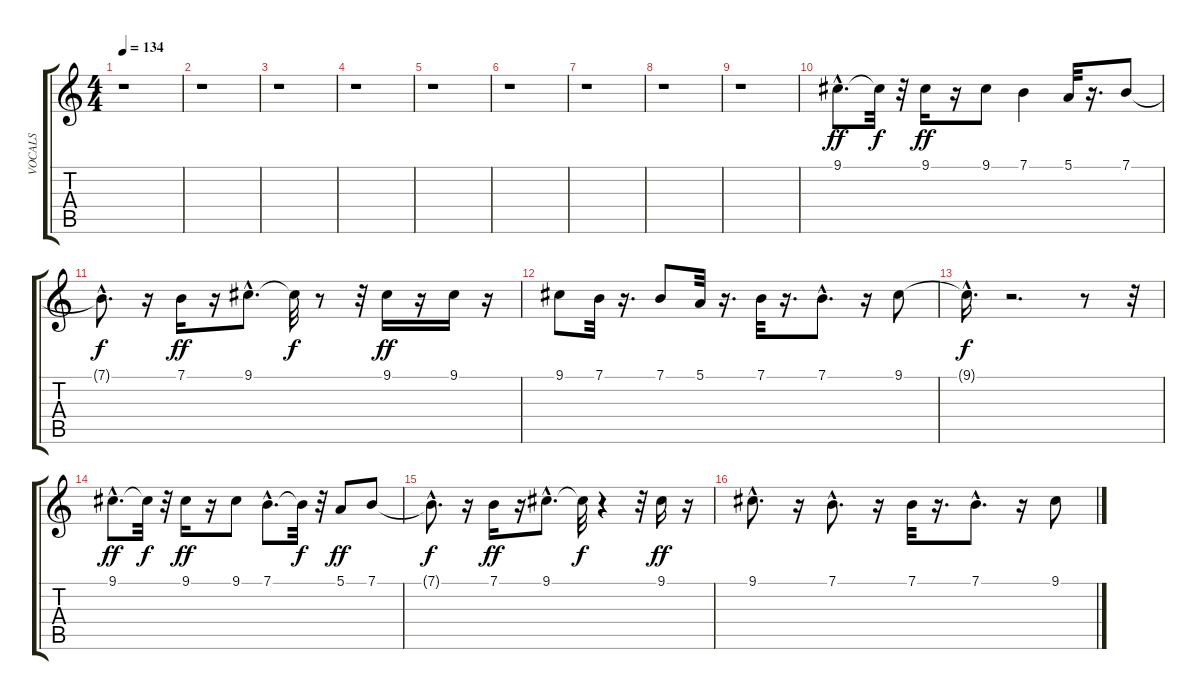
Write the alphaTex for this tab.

\track ("VOCALS" "VOCALS") {instrument lead1square}
\staff {score tabs}
\tuning (E4 B3 G3 D3 A2 E2) {hide}
\ts (4 4)
\tempo 134
\clef g2
\ks c
r.1{dy ff instrument lead1square} |
r.1 |
r.1 |
r.1 |
r.1 |
r.1 |
r.1 |
r.1 |
r.1 |
9.1{hac}.8{d} 9.1{t}.32{dy f} r.32 9.1.16{dy ff} r.16 9.1.8 7.1.4 5.1.32 r.16{d} 7.1.8 |
7.1{hac t}.8{d dy f} r.16 7.1.16{dy ff} r.16 9.1{hac}.8{d} 9.1{t}.32{dy f} r.8 r.32 9.1.16{dy ff} r.16 9.1.16 r.16 |
9.1.8 7.1.32 r.16{d} 7.1.8 5.1.32 r.16{d} 7.1.32 r.16{d} 7.1{hac}.8{d} r.16 9.1.8 |
9.1{hac t}.16{d dy f} r.2{d} r.8 r.32 |
9.1{hac}.8{d dy ff} 9.1{t}.32{dy f} r.32 9.1.16{dy ff} r.16 9.1.8 7.1{hac}.8{d} 7.1{t}.32{dy f} r.32 5.1.8{dy ff} 7.1.8 |
7.1{hac t}.8{d dy f} r.16 7.1.16{dy ff} r.16 9.1{hac}.8{d} 9.1{t}.32{dy f} r.4 r.32 9.1.16{dy ff} r.16 |
9.1{hac}.8{d} r.16 7.1{hac}.8{d} r.16 7.1.32 r.16{d} 7.1{hac}.8{d} r.16 9.1.8
